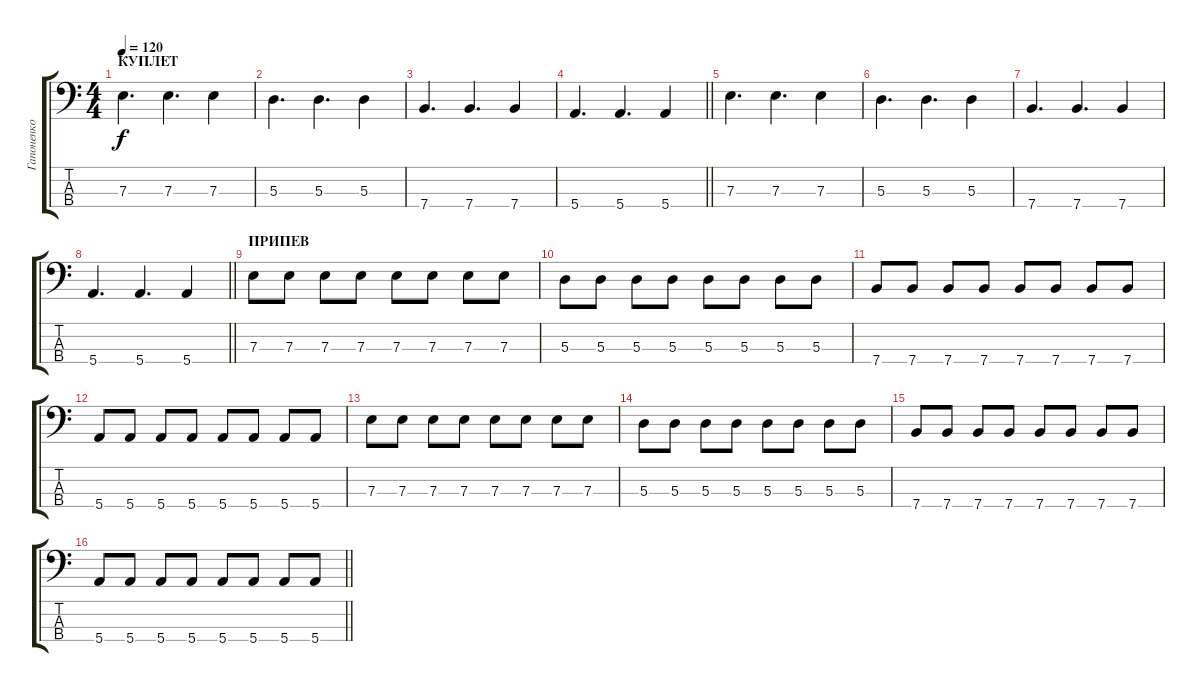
\track ("Гапоненко Андрей" "Гапоненко ") {instrument electricbassfinger}
\staff {score tabs}
\tuning (G2 D2 A1 E1) {hide}
\ts (4 4)
\section ("" "КУПЛЕТ")
\tempo 120
\clef f4
\ks c
7.3.4{d dy f} 7.3.4{d} 7.3.4 |
5.3.4{d} 5.3.4{d} 5.3.4 |
7.4.4{d} 7.4.4{d} 7.4.4 |
\barLineRight lightlight
5.4.4{d} 5.4.4{d} 5.4.4 |
7.3.4{d} 7.3.4{d} 7.3.4 |
5.3.4{d} 5.3.4{d} 5.3.4 |
7.4.4{d} 7.4.4{d} 7.4.4 |
\barLineRight lightlight
5.4.4{d} 5.4.4{d} 5.4.4 |
\section ("" "ПРИПЕВ")
7.3.8 7.3.8 7.3.8 7.3.8 7.3.8 7.3.8 7.3.8 7.3.8 |
5.3.8 5.3.8 5.3.8 5.3.8 5.3.8 5.3.8 5.3.8 5.3.8 |
7.4.8 7.4.8 7.4.8 7.4.8 7.4.8 7.4.8 7.4.8 7.4.8 |
5.4.8 5.4.8 5.4.8 5.4.8 5.4.8 5.4.8 5.4.8 5.4.8 |
7.3.8 7.3.8 7.3.8 7.3.8 7.3.8 7.3.8 7.3.8 7.3.8 |
5.3.8 5.3.8 5.3.8 5.3.8 5.3.8 5.3.8 5.3.8 5.3.8 |
7.4.8 7.4.8 7.4.8 7.4.8 7.4.8 7.4.8 7.4.8 7.4.8 |
\barLineRight lightlight
5.4.8 5.4.8 5.4.8 5.4.8 5.4.8 5.4.8 5.4.8 5.4.8
